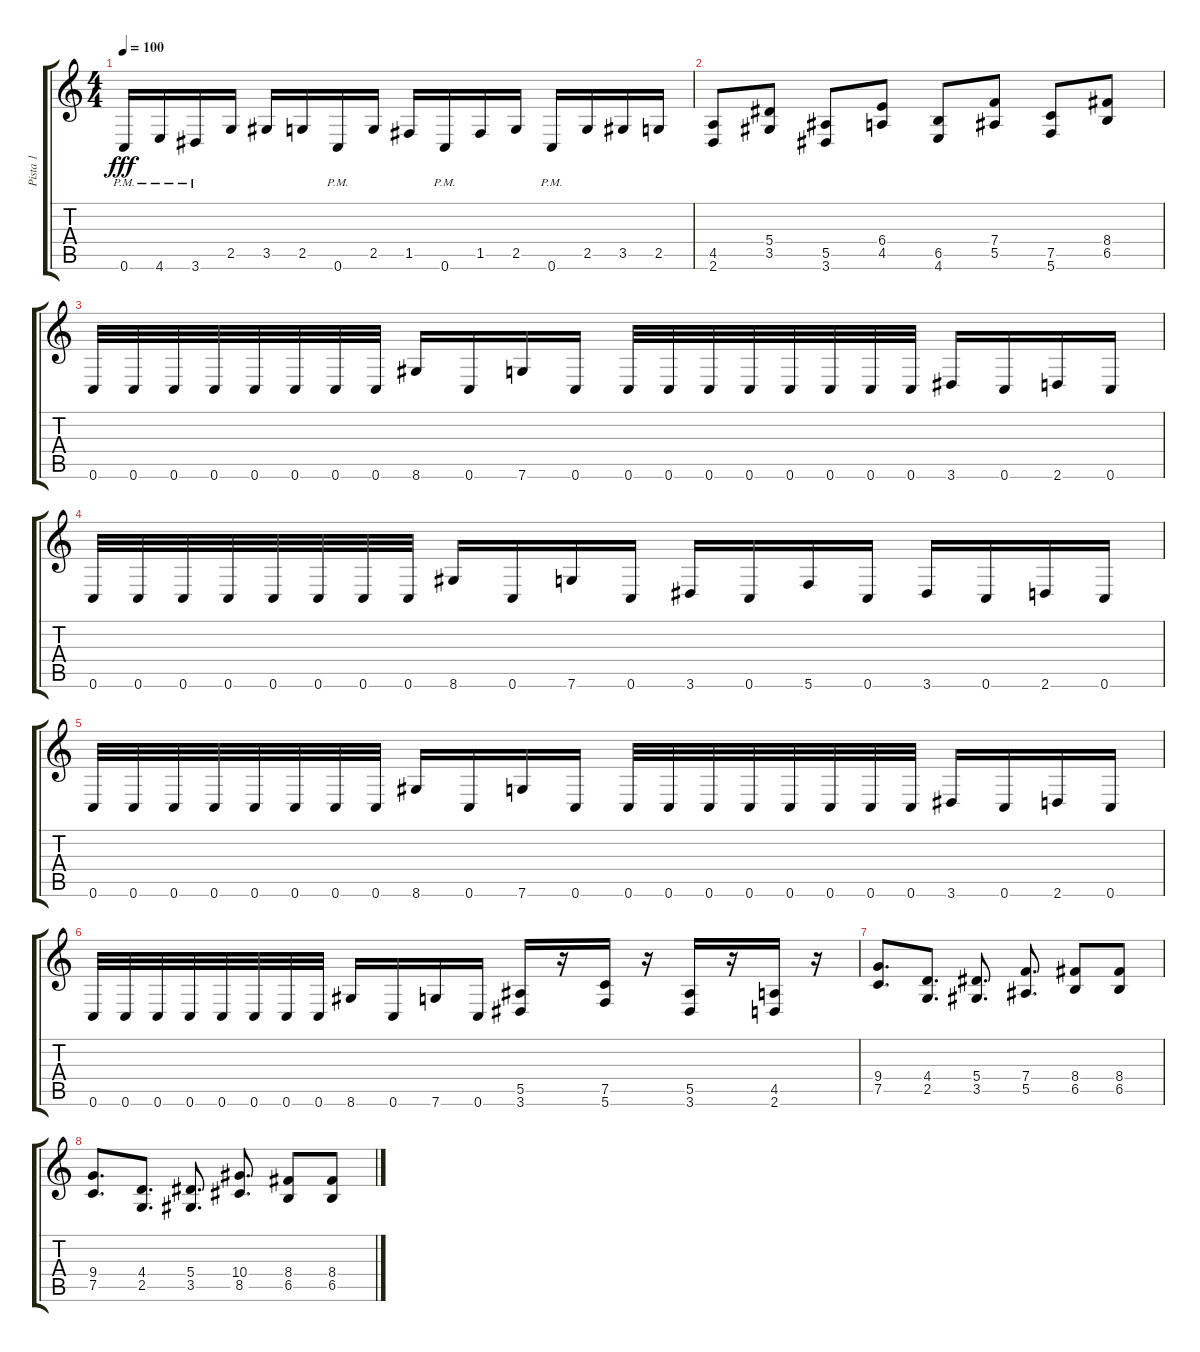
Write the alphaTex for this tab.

\track ("Pista 1" "Pista 1") {instrument distortionguitar}
\staff {score tabs}
\tuning (C4 G3 Eb3 Bb2 F2 C2) {hide}
\ts (4 4)
\tempo 100
\clef g2
\ks c
0.6{pm}.16{dy fff} 4.6{pm}.16 3.6{pm}.16 2.5.16 3.5.16 2.5.16 0.6{pm}.16 2.5.16 1.5.16 0.6{pm}.16 1.5.16 2.5.16 0.6{pm}.16 2.5.16 3.5.16 2.5.16 |
(4.5 2.6).8 (5.4 3.5).8 (5.5 3.6).8 (6.4 4.5).8 (6.5 4.6).8 (7.4 5.5).8 (7.5 5.6).8 (8.4 6.5).8 |
0.6.32 0.6.32 0.6.32 0.6.32 0.6.32 0.6.32 0.6.32 0.6.32 8.6.16 0.6.16 7.6.16 0.6.16 0.6.32 0.6.32 0.6.32 0.6.32 0.6.32 0.6.32 0.6.32 0.6.32 3.6.16 0.6.16 2.6.16 0.6.16 |
0.6.32 0.6.32 0.6.32 0.6.32 0.6.32 0.6.32 0.6.32 0.6.32 8.6.16 0.6.16 7.6.16 0.6.16 3.6.16 0.6.16 5.6.16 0.6.16 3.6.16 0.6.16 2.6.16 0.6.16 |
0.6.32 0.6.32 0.6.32 0.6.32 0.6.32 0.6.32 0.6.32 0.6.32 8.6.16 0.6.16 7.6.16 0.6.16 0.6.32 0.6.32 0.6.32 0.6.32 0.6.32 0.6.32 0.6.32 0.6.32 3.6.16 0.6.16 2.6.16 0.6.16 |
0.6.32 0.6.32 0.6.32 0.6.32 0.6.32 0.6.32 0.6.32 0.6.32 8.6.16 0.6.16 7.6.16 0.6.16 (5.5 3.6).16 r.16 (7.5 5.6).16 r.16 (5.5 3.6).16 r.16 (4.5 2.6).16 r.16 |
(9.4 7.5).8{d} (4.4 2.5).8{d} (5.4 3.5).8{d} (7.4 5.5).8{d} (8.4 6.5).8 (8.4 6.5).8 |
(9.4 7.5).8{d} (4.4 2.5).8{d} (5.4 3.5).8{d} (10.4 8.5).8{d} (8.4 6.5).8 (8.4 6.5).8
